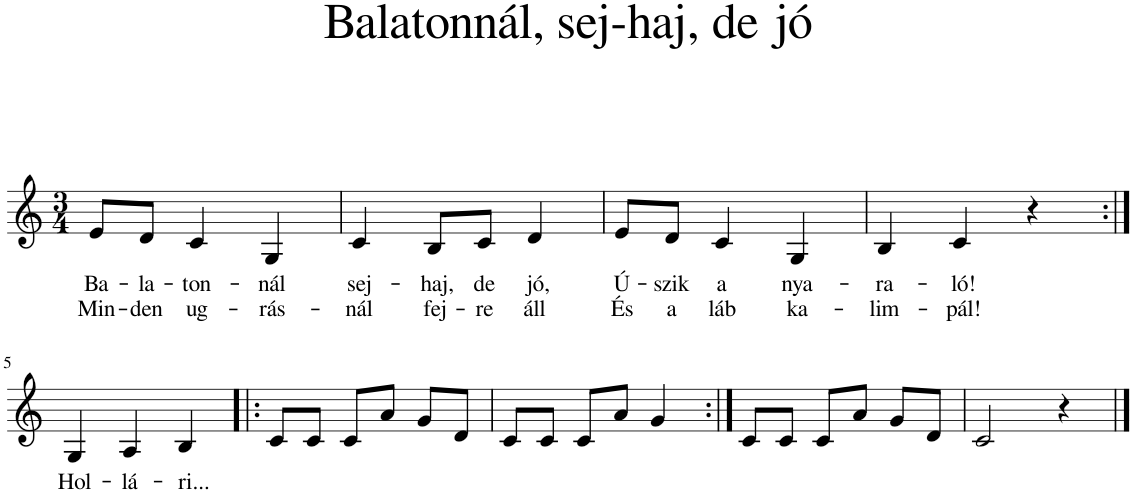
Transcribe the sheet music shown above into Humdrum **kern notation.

**kern	**text	**text
*part1	*part1	*part1
*staff1	*staff1	*staff1
*I"Piano	*	*
*I'Pno	*	*
*clefG2	*	*
*k[]	*	*
*M3/4	*	*
=1	=1	=1
!	!LO:LY:b	!LO:LY:b
8e/L	Ba-	Min-
!	!LO:LY:b	!LO:LY:b
8d/J	-la-	-den
!	!LO:LY:b	!LO:LY:b
4c/	-ton-	ug-
!	!LO:LY:b	!LO:LY:b
4G/	-nál	-rás-
=2	=2	=2
!	!LO:LY:b	!LO:LY:b
4c/	sej-	-nál
!	!LO:LY:b	!LO:LY:b
8B/L	-haj,	fej-
!	!LO:LY:b	!LO:LY:b
8c/J	de	-re
!	!LO:LY:b	!LO:LY:b
4d/	jó,	áll
=3	=3	=3
!	!LO:LY:b	!LO:LY:b
8e/L	Ú-	És
!	!LO:LY:b	!LO:LY:b
8d/J	-szik	a
!	!LO:LY:b	!LO:LY:b
4c/	a	láb
!	!LO:LY:b	!LO:LY:b
4G/	nya-	ka-
=4	=4	=4
!	!LO:LY:b	!LO:LY:b
4B/	-ra-	-lim-
!	!LO:LY:b	!LO:LY:b
4c/	-ló!	-pál!
4r	.	.
!!LO:LB:g=z
=5:|!	=5:|!	=5:|!
!	!LO:LY:b	!
4G/	Hol-	.
!	!LO:LY:b	!
4A/	-lá-	.
!	!LO:LY:b	!
4B/	-ri...	.
=6!|:	=6!|:	=6!|:
8c/L	.	.
8c/J	.	.
8c/L	.	.
8a/J	.	.
8g/L	.	.
8d/J	.	.
=7	=7	=7
8c/L	.	.
8c/J	.	.
8c/L	.	.
8a/J	.	.
4g/	.	.
=8:|!	=8:|!	=8:|!
8c/L	.	.
8c/J	.	.
8c/L	.	.
8a/J	.	.
8g/L	.	.
8d/J	.	.
=9	=9	=9
2c/	.	.
4r	.	.
==	==	==
*-	*-	*-
